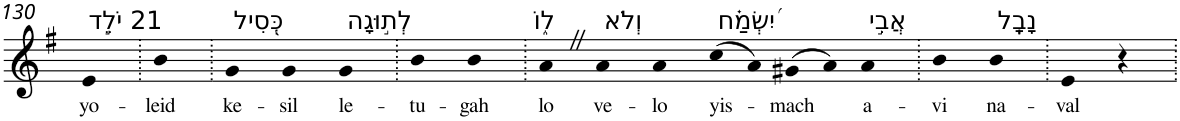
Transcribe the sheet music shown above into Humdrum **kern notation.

**kern	**text
*part1	*part1
*staff1	*staff1
*I"Piano	*
*I'Pno	*
!!LO:PB:g=z
*clefG2	*
*k[f#]	*
*G:	*
=130	=130
!LO:TX:a:t=21 יֹלֵ֣ד	!
!	!LO:LY:b
4e	yo-
=131.	=131.
!	!LO:LY:b
4b	-leid
=132.	=132.
!LO:TX:a:t=כְּ֭סִיל	!
!	!LO:LY:b
4g	ke-
!	!LO:LY:b
4g	-sil
!LO:TX:a:t=לְת֣וּגָה	!
!	!LO:LY:b
4g	le-
=133.	=133.
!	!LO:LY:b
4b	-tu-
!	!LO:LY:b
4b	-gah
=134.	=134.
!LO:TX:a:t=ל֑וֹ	!
!	!LO:LY:b
4aZ	lo
!LO:TX:a:t=וְלֹא	!
!	!LO:LY:b
4a	ve-
!	!LO:LY:b
4a	-lo
!LO:TX:a:t=יִ֝שְׂמַ֗ח	!
!	!LO:LY:b
(>8cc	yis-
8a)	.
!	!LO:LY:b
(>8g#X	-mach
8a)	.
!LO:TX:a:t=אֲבִ֣י	!
!	!LO:LY:b
4a	a-
=135.	=135.
!	!LO:LY:b
4b	-vi
!LO:TX:a:t=נָבָֽל	!
!	!LO:LY:b
4b	na-
=136.	=136.
!	!LO:LY:b
4e	-val
4r	.
=.	=.
*-	*-
